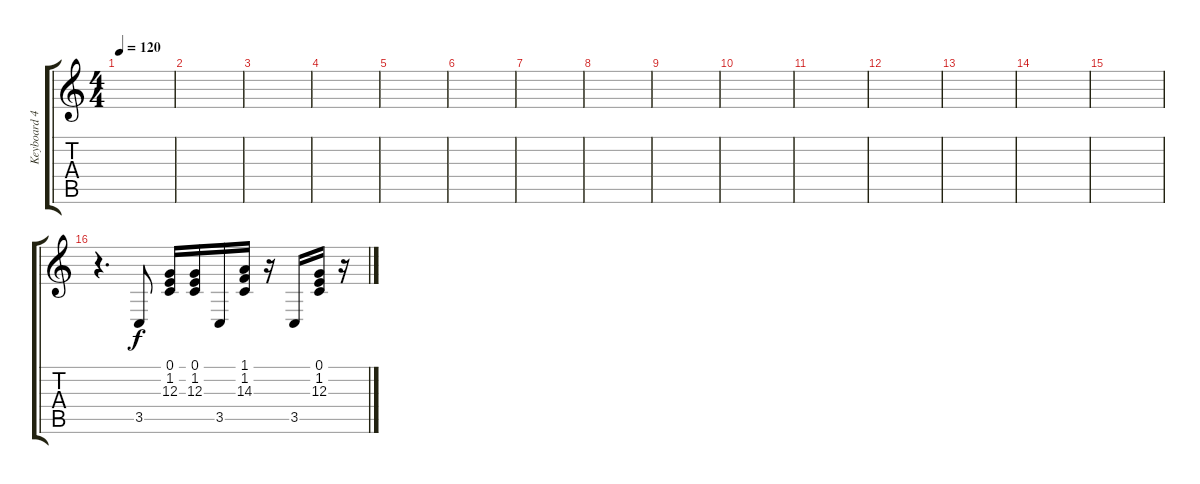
\track ("Keyboard 4_4" "Keyboard 4") {instrument synthbrass1}
\staff {score tabs}
\tuning (E4 B3 G3 D3 A2 E2) {hide}
\ts (4 4)
\tempo 120
\clef g2
\ks c
|
|
|
|
|
|
|
|
|
|
|
|
|
|
|
r.4{d} 3.5.8 (0.1 1.2 12.3).16 (0.1 1.2 12.3).16 3.5.16 (1.1 1.2 14.3).16 r.16 3.5.16 (0.1 1.2 12.3).16 r.16
